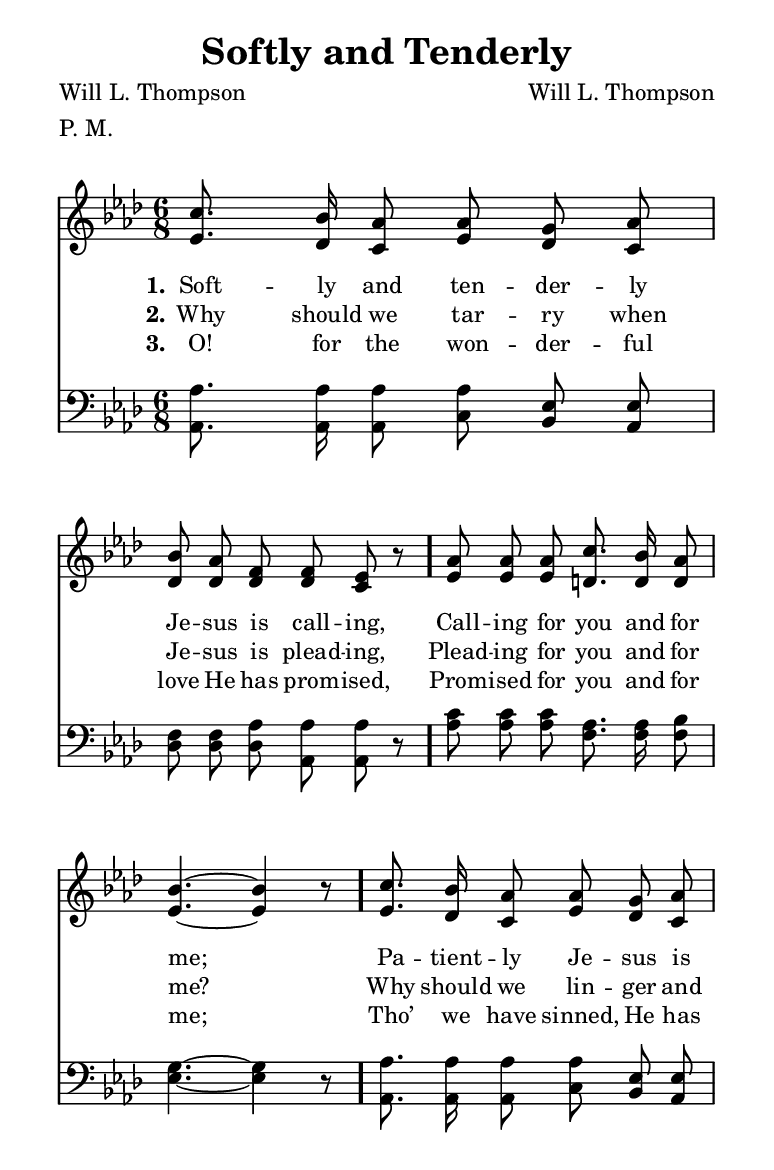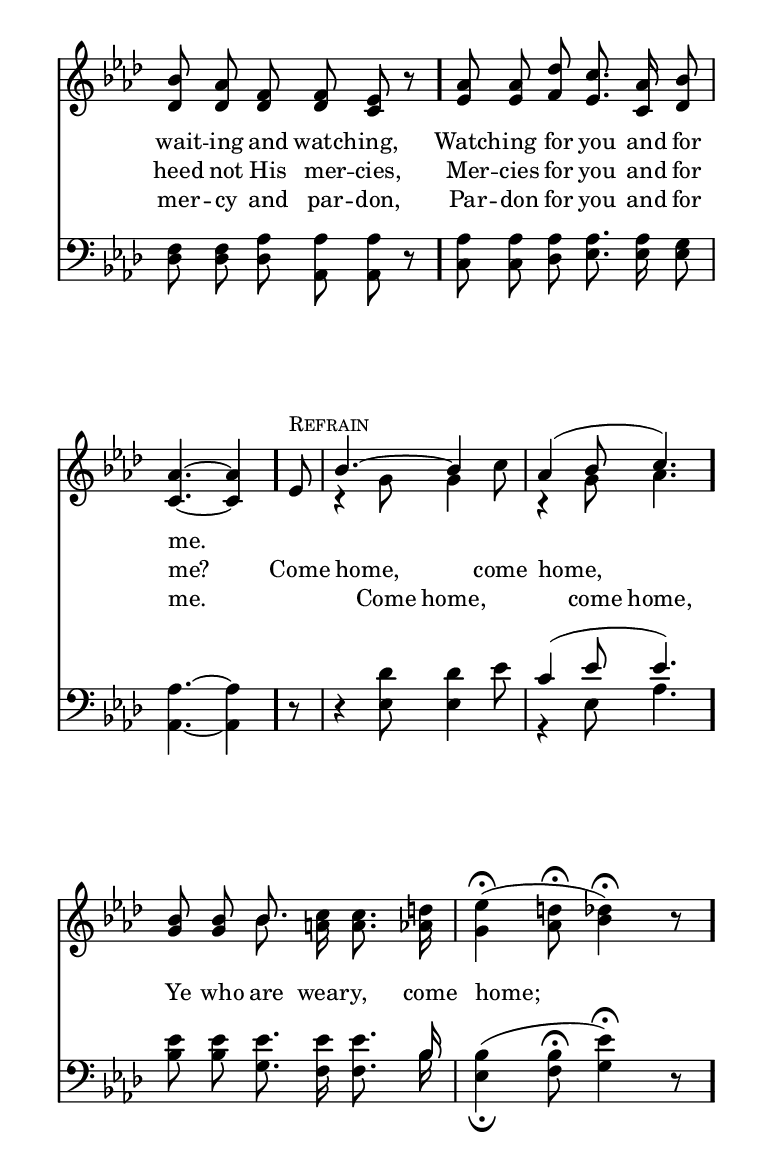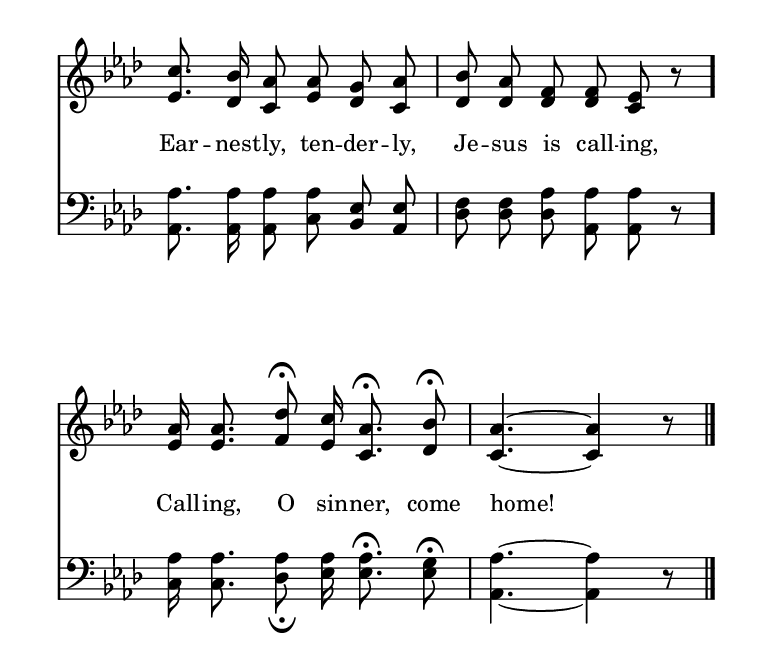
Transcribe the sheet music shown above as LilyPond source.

\include "common/global.ily"
\paper {
  \include "common/paper.ily"
}

\header{
  hymnnumber = "118"
  title = "Softly and Tenderly"
  tunename = ""
  meter = "P. M."
  poet = "Will L. Thompson"
  composer = "Will L. Thompson"
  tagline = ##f
}

ta = { \tempo 8=120 }
tb = { \tempo 8=60 }

global = {
  \include "common/overrides.ily"
  \override Staff.TimeSignature.style = #'numbered
  \time 6/8
  \override Score.MetronomeMark.transparent = ##t % hide all fermata changes too
  \ta
  \key aes \major
  \autoBeamOff
}

patternA = { c8. bes16 aes8 aes g aes | bes aes f f ees c | }
patternB = { aes8 aes aes c8. bes16 aes8 | bes4. ~ bes4 c8 | }
patternC = { aes8 aes des c8. aes16 bes8 | aes4. ~ aes4 }

notesSoprano = {
\global
\relative c'' {

  c8. bes16 aes8 aes g aes | bes aes f f ees r |
  aes8 aes aes c8. bes16 aes8 | bes4. ~ bes4 r8 |
  c8. bes16 aes8 aes g aes | bes aes f f ees r |
  aes8 aes des c8. aes16 bes8 | aes4. ~ aes4

  \eogbreak
  << s^\markup { \small \caps "Refrain" }
  { ees8 | bes'4. ~ bes4 c8 | aes4( bes8 c4.) } >>
  bes8 bes bes8. c16 c8. d16 | \tb ees4( \fermata d8 \fermata des4) \fermata r8 |
  \ta c8. bes16 aes8 aes g aes | bes aes f f ees r |
  aes16 aes8. \tb des8 \fermata \ta c16 \tb aes8. \fermata bes8 \fermata \ta | aes4. ~ aes4 r8 |

  \bar "|."

}
}

notesAlto = {
\global
\relative e' {

  \changePitch \patternA { ees des c ees des c | des des des des c r }
  \changePitch \patternB { ees ees ees d d d | ees ees r }
  \changePitch \patternA { ees des c ees des c | des des des des c r }
  \changePitch \patternC { ees ees f ees c des | c c }

  r8 | r4 g'8 g4 r8 | r4 g8 aes4. |
  g8 g bes8. a16 a8. aes16 | g4( aes8 bes4) r8 |
  \changePitch \patternA { ees, des c ees des c | des des des des c r }
  ees16 ees8. f8 ees16 c8. des8 | c4. ~ c4 r8 |

}
}

notesTenor = {
\global
\relative a {

  \changePitch \patternA { aes aes aes aes ees ees | f f aes aes aes r }
  \changePitch \patternB { c c c aes aes bes | g g r }
  \changePitch \patternA { aes aes aes aes ees ees | f f aes aes aes r }
  \changePitch \patternC { aes aes aes aes aes g | aes aes }

  r8 | r4 des8 des4 ees8 | c4( ees8 ees4.) |
  ees8 ees ees8. ees16 ees8. bes16 | bes4( bes8 ees4) r8 |
  \changePitch \patternA { aes, aes aes aes ees ees | f f aes aes aes r }
  aes16 aes8. aes8 aes16 aes8. g8 | aes4. ~ aes4 r8

}
}

notesBass = {
\global
\relative f, {

  \changePitch \patternA { aes aes aes c bes aes | des des des aes aes r }
  \changePitch \patternB { aes' aes aes f f f | ees ees r }
  \changePitch \patternA { aes, aes aes c bes aes | des des des aes aes r }
  \changePitch \patternC { c c des ees ees ees | aes, aes }

  r8 | r4 ees'8 ees4 r8 | r4 ees8 aes4. |
  bes8 bes g8. f16 f8. bes16 | ees,4(_\fermata f8 \fermata g4) \fermata r8 |
  \changePitch \patternA { aes, aes aes c bes aes | des des des aes aes r }
  c16 c8. des8_\fermata ees16 ees8. \fermata ees8 \fermata | aes,4. ~ aes4 r8

}
}

Refrain = \lyricmode {

Come home, come home, \bar "."
Ye who are wear -- y, come home; \bar "."
Ear -- nest -- ly, ten -- der -- ly, Je -- sus is call -- ing, \bar "."
Call -- ing, O sin -- ner, come home! \bar "."

}

wordsA = \lyricmode {
\set stanza = "1."

Soft -- ly and ten -- der -- ly Je -- sus is call -- ing, \bar "."
Call -- ing for you and for me; \bar "."
Pa -- tient -- ly Je -- sus is wait -- ing and watch -- ing, \bar "."
Watch -- ing for you and for me. \bar "."

}

wordsB = \lyricmode {
\set stanza = "2."

Why should we tar -- ry when Je -- sus is plead -- ing,
Plead -- ing for you and for me?
Why should we lin -- ger and heed not His mer -- cies,
Mer -- cies for you and for me?

\Refrain

}

wordsC = \lyricmode {
\set stanza = "3."

O! for the won -- der -- ful love He has prom -- ised,
Prom -- ised for you and for me;
Tho’ we have sinned, He has mer -- cy and par -- don,
Par -- don for you and for me.

}

underWords = \lyricmode {

{ \repeat unfold 36 { \skip 4 } }
Come home, come home,

}

\score {
  \context ChoirStaff <<
    \context Staff = upper <<
      \set Staff.autoBeaming = ##f
      \set ChoirStaff.systemStartDelimiter = #'SystemStartBar
      \set ChoirStaff.printPartCombineTexts = ##f
      \partcombine #'(2 . 9) \notesSoprano \notesAlto
      \context NullVoice = sopranos { \voiceOne << \notesSoprano >> }
      \context NullVoice = altos { \voiceTwo << \notesAlto >> }
      \context Lyrics = one   \lyricsto sopranos \wordsA
      \context Lyrics = two   \lyricsto sopranos \wordsB
      \context Lyrics = three \lyricsto sopranos \wordsC
      \context Lyrics = three \lyricsto altos \underWords
    >>
    \context Staff = men <<
      \set Staff.autoBeaming = ##f
      \clef bass
      \set ChoirStaff.printPartCombineTexts = ##f
      \partcombine #'(2 . 9) \notesTenor \notesBass
      \context NullVoice = tenors { \voiceOne << \notesTenor >> }
      \context NullVoice = basses { \voiceTwo << \notesBass >> }
    >>
  >>
  \layout {
    \include "common/layout.ily"
  }
  \midi{
    \include "common/midi.ily"
  }
}

\version "2.19.49"  % necessary for upgrading to future LilyPond versions.

% vi:set et ts=2 sw=2 ai nocindent syntax=lilypond:
